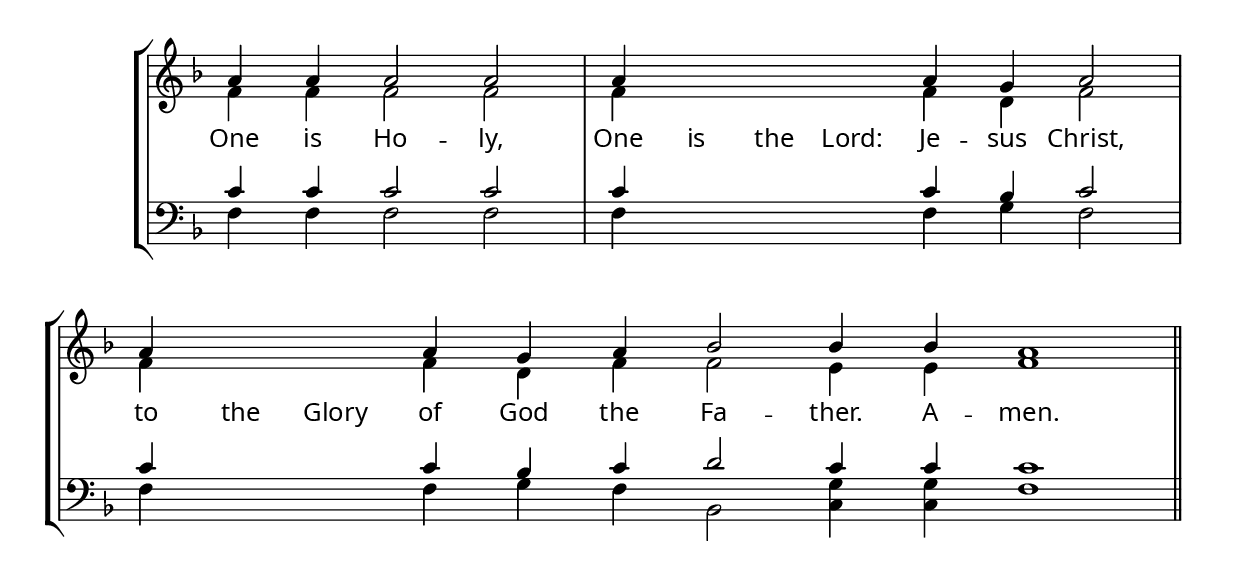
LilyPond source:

\version "2.24.4"


\paper {
    #(define fonts
        (set-global-fonts
            #:roman "EB Garamond SemiBold"
    ))
}

keyTime = { \key f \major}
cadenzaMeasure = {
  \cadenzaOff
  \partial 1024 s1024
  \cadenzaOn

}

SopMusic    = \relative { 
    \override Score.BarNumber.break-visibility = #all-visible
    \cadenzaOn
    a'4 a a2 a \cadenzaMeasure
    a4 \hideNotes a a a \unHideNotes a g a2 \cadenzaMeasure
    a4 \hideNotes a a \unHideNotes a g a bes2 bes4 bes a1 \cadenzaMeasure \section
}

AltoMusic   = \relative {
    \override Score.BarNumber.break-visibility = #all-visible
    \cadenzaOn
    f'4 f f2 f \cadenzaMeasure
    f4 \hideNotes f f f \unHideNotes f d f2 \cadenzaMeasure
    f4 \hideNotes f f \unHideNotes f d f f2 e4 e f1 \cadenzaMeasure \section
}

TenorMusic  = \relative {
    \override Score.BarNumber.break-visibility = #all-visible
    \cadenzaOn
    c'4 c c2 c \cadenzaMeasure
    c4 \hideNotes c c c \unHideNotes c bes c2 \cadenzaMeasure
    c4 \hideNotes c c \unHideNotes c bes c d2 c4 c c1 \cadenzaMeasure \section
}

BassMusic   = \relative {
    \override Score.BarNumber.break-visibility = #all-visible
    \cadenzaOn
    f4 f f2 f \cadenzaMeasure
    f4 \hideNotes f f f \unHideNotes f g f2 \cadenzaMeasure
    f4 \hideNotes f f \unHideNotes f g f bes,2 <c g'>4 <c g'> f1 \cadenzaMeasure \section
}

VerseOne = \lyricmode {
    One is Ho -- ly, 
    One is the Lord: Je -- sus Christ,
    to the Glory of God the Fa -- ther. A -- men.
    }


\score {
    \new StaffGroup <<
        \new Staff <<
            \clef "treble"
            \new Voice = "Sop"  { \voiceOne \keyTime \SopMusic}
            \new Voice = "Alto" { \voiceTwo \AltoMusic }
            \new Lyrics \lyricsto "Sop" { \VerseOne }
        >>
        \new Staff <<
            \clef "bass"
            \new Voice = "Tenor" { \voiceOne \keyTime \TenorMusic}
            \new Voice = "Bass" { \voiceTwo \BassMusic} 
        >>
    >>
      \layout {
        \context {
            \Score
                \omit BarNumber
                \override SpacingSpanner.common-shortest-duration = #(ly:make-moment 1/16)

        }
        \context {
            \Staff
                \remove Time_signature_engraver
        }
        \context {
            \Lyrics
                \override LyricSpace.minimum-distance = #1.0
        }
    }
    \midi {
        \tempo 4 = 180
    }
}





